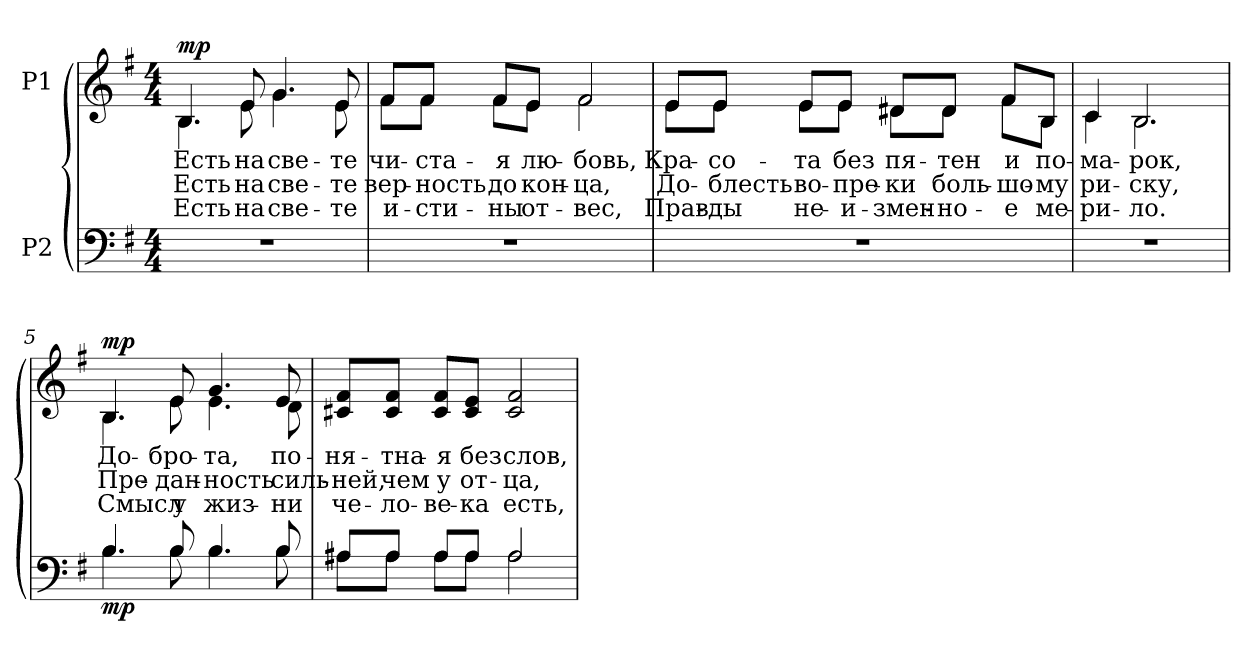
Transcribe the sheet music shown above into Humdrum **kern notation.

**kern	**dynam	**kern	**text	**text	**text	**dynam
*part2	*part2	*part1	*part1	*part1	*part1	*part1
*staff2	*staff2	*staff1	*staff1	*staff1	*staff1	*staff1
*I"P2	*	*I"P1	*	*	*	*
!!LO:PB:g=z
*clefF4	*	*clefG2	*	*	*	*
*k[f#]	*	*k[f#]	*	*	*	*
*e:	*	*e:	*	*	*	*
*M4/4	*	*M4/4	*	*	*	*
*MM120	*	*MM120	*	*	*	*
=1	=1	=1	=1	=1	=1	=1
!	!	!LO:TX:a:B:t=Con moto	!	!	!	!
!	!	!	!LO:LY:b:color=#000000	!LO:LY:b:color=#000000	!LO:LY:b:color=#000000	!
*	*	*^	*	*	*	*
1r	.	4.Bi/	4.Bi\	Есть	Есть	Есть	mp
!	!	!	!	!LO:LY:b:color=#000000	!LO:LY:b:color=#000000	!LO:LY:b:color=#000000	!
.	.	8ei/	8ei\	на	на	на	.
!	!	!	!	!LO:LY:b:color=#000000	!LO:LY:b:color=#000000	!LO:LY:b:color=#000000	!
.	.	4.gi/	4.gi\	све-	све-	све-	.
!	!	!	!	!LO:LY:b:color=#000000	!LO:LY:b:color=#000000	!LO:LY:b:color=#000000	!
.	.	8ei/	8ei\	-те	-те	-те	.
=2	=2	=2	=2	=2	=2	=2	=2
!	!	!	!	!LO:LY:b:color=#000000	!LO:LY:b:color=#000000	!LO:LY:b:color=#000000	!
1r	.	8f#i/L	8f#i\L	чи-	вер-	и-	.
!	!	!	!	!LO:LY:b:color=#000000	!LO:LY:b:color=#000000	!LO:LY:b:color=#000000	!
.	.	8f#i/J	8f#i\J	-ста-	-ность	-сти-	.
!	!	!	!	!LO:LY:b:color=#000000	!LO:LY:b:color=#000000	!LO:LY:b:color=#000000	!
.	.	8f#i/L	8f#i\L	-я	до	-ны	.
!	!	!	!	!LO:LY:b:color=#000000	!LO:LY:b:color=#000000	!LO:LY:b:color=#000000	!
.	.	8ei/J	8ei\J	лю-	кон-	от-	.
!	!	!	!	!LO:LY:b:color=#000000	!LO:LY:b:color=#000000	!LO:LY:b:color=#000000	!
.	.	2f#i/	2f#i\	-бовь,	-ца,	-вес,	.
=3	=3	=3	=3	=3	=3	=3	=3
!	!	!	!	!LO:LY:b:color=#000000	!LO:LY:b:color=#000000	!LO:LY:b:color=#000000	!
1r	.	8ei/L	8ei\L	Кра-	До-	Прав-	.
!	!	!	!	!LO:LY:b:color=#000000	!LO:LY:b:color=#000000	!LO:LY:b:color=#000000	!
.	.	8ei/J	8ei\J	-со-	-блесть	-ды	.
!	!	!	!	!LO:LY:b:color=#000000	!LO:LY:b:color=#000000	!LO:LY:b:color=#000000	!
.	.	8ei/L	8ei\L	-та	во-	не-	.
!	!	!	!	!LO:LY:b:color=#000000	!LO:LY:b:color=#000000	!LO:LY:b:color=#000000	!
.	.	8ei/J	8ei\J	без	-пре-	-и-	.
!	!	!	!	!LO:LY:b:color=#000000	!LO:LY:b:color=#000000	!LO:LY:b:color=#000000	!
.	.	8d#Xi/L	8d#i\L	пя-	-ки	-змен-	.
!	!	!	!	!LO:LY:b:color=#000000	!LO:LY:b:color=#000000	!LO:LY:b:color=#000000	!
.	.	8d#i/J	8d#i\J	-тен	боль-	-но-	.
!	!	!	!	!LO:LY:b:color=#000000	!LO:LY:b:color=#000000	!LO:LY:b:color=#000000	!
.	.	8f#i/L	8f#i\L	и	-шо-	-е	.
!	!	!	!	!LO:LY:b:color=#000000	!LO:LY:b:color=#000000	!LO:LY:b:color=#000000	!
.	.	8Bi/J	8Bi\J	по-	-му	ме-	.
=4	=4	=4	=4	=4	=4	=4	=4
!	!	!	!	!LO:LY:b:color=#000000	!LO:LY:b:color=#000000	!LO:LY:b:color=#000000	!
1r	.	4ci/	4ci\	-ма-	ри-	-ри-	.
!	!	!	!	!LO:LY:b:color=#000000	!LO:LY:b:color=#000000	!LO:LY:b:color=#000000	!
.	.	2.Bi/	2.Bi\	-рок,	-ску,	-ло.	.
!!LO:LB:g=z	!!
=5	=5	=5	=5	=5	=5	=5	=5
*^	*	*	*	*	*	*	*
!	!	!	!	!	!LO:LY:b:color=#000000	!LO:LY:b:color=#000000	!LO:LY:b:color=#000000	!
4.Bi/	4.Bi\	mp	4.Bi/	4.Bi\	До-	Пре-	Смысл	mp
!	!	!	!	!	!LO:LY:b:color=#000000	!LO:LY:b:color=#000000	!LO:LY:b:color=#000000	!
8Bi/	8Bi\	.	8ei/	8ei\	-бро-	-дан-	у	.
!	!	!	!	!	!LO:LY:b:color=#000000	!LO:LY:b:color=#000000	!LO:LY:b:color=#000000	!
4.Bi/	4.Bi\	.	4.gi/	4.ei\	-та,	-ность	жиз-	.
!	!	!	!	!	!LO:LY:b:color=#000000	!LO:LY:b:color=#000000	!LO:LY:b:color=#000000	!
8Bi/	8Bi\	.	8ei/	8di\	по-	силь-	-ни	.
*	*	*	*v	*v	*	*	*	*
=6	=6	=6	=6	=6	=6	=6	=6
*	*	*	*^	*	*	*	*
!	!	!	!	!	!LO:LY:b:color=#000000	!LO:LY:b:color=#000000	!LO:LY:b:color=#000000	!
*	*	*	*v	*v	*	*	*	*
8A#Xi/L	8A#i\L	.	8c#Xi/ 8f#i/L	-ня-	-ней,	че-	.
!	!	!	!	!LO:LY:b:color=#000000	!LO:LY:b:color=#000000	!LO:LY:b:color=#000000	!
8A#i/J	8A#i\J	.	8c#i/ 8f#i/J	-тна-	чем	-ло-	.
!	!	!	!	!LO:LY:b:color=#000000	!LO:LY:b:color=#000000	!LO:LY:b:color=#000000	!
8A#i/L	8A#i\L	.	8c#i/ 8f#i/L	-я	у	-ве-	.
!	!	!	!	!LO:LY:b:color=#000000	!LO:LY:b:color=#000000	!LO:LY:b:color=#000000	!
8A#i/J	8A#i\J	.	8c#i/ 8ei/J	без	от-	-ка	.
!	!	!	!	!LO:LY:b:color=#000000	!LO:LY:b:color=#000000	!LO:LY:b:color=#000000	!
2A#i/	2A#i\	.	2c#i/ 2f#i	слов,	-ца,	есть,	.
*v	*v	*	*	*	*	*	*
=	=	=	=	=	=	=
*-	*-	*-	*-	*-	*-	*-
